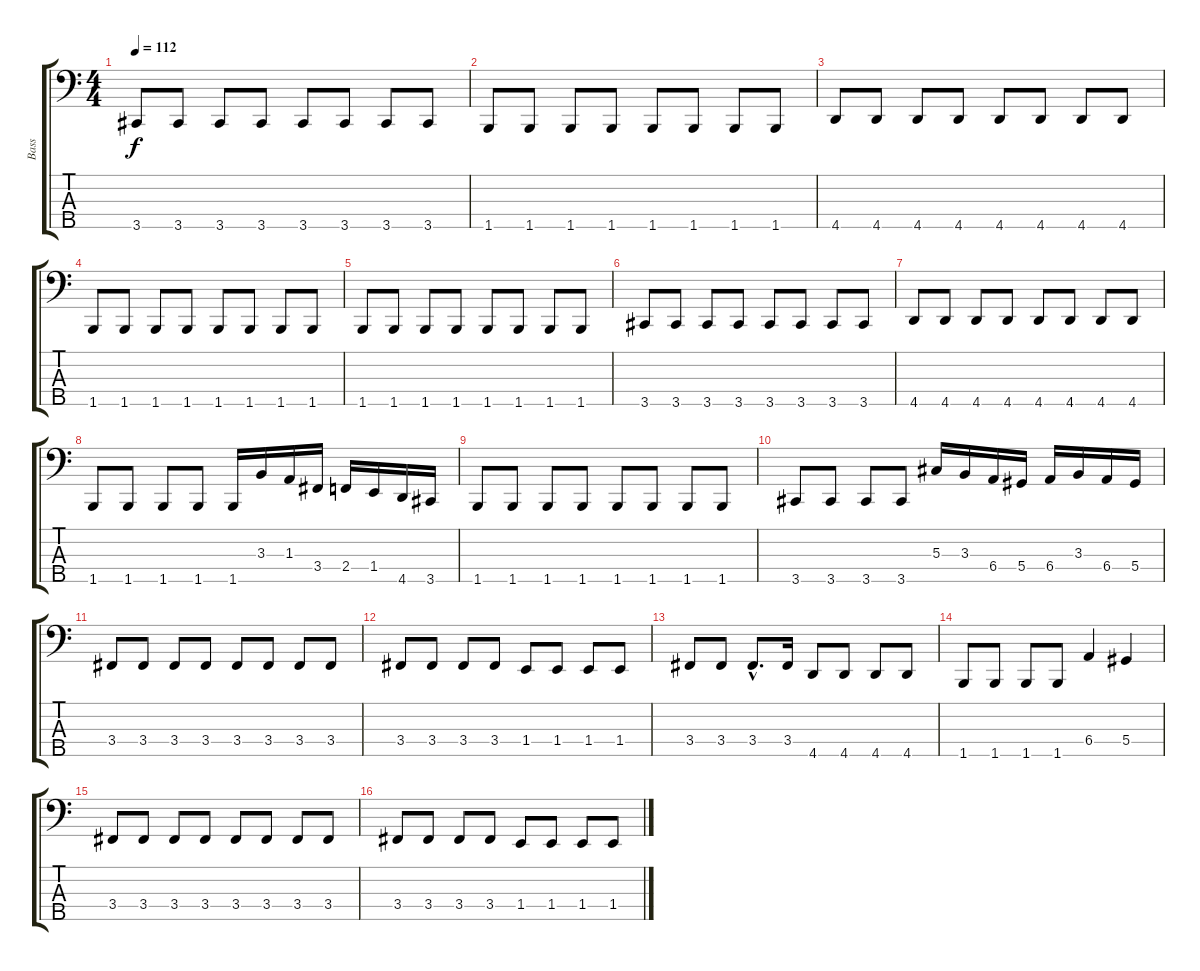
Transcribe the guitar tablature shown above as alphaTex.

\track ("Bass" "Bass") {instrument electricbasspick}
\staff {score tabs}
\tuning (Gb2 Db2 Ab1 Eb1 Bb0) {hide}
\ts (4 4)
\tempo 112
\clef f4
\ks c
3.5.8{dy f} 3.5.8 3.5.8 3.5.8 3.5.8 3.5.8 3.5.8 3.5.8 |
1.5.8 1.5.8 1.5.8 1.5.8 1.5.8 1.5.8 1.5.8 1.5.8 |
4.5.8 4.5.8 4.5.8 4.5.8 4.5.8 4.5.8 4.5.8 4.5.8 |
1.5.8 1.5.8 1.5.8 1.5.8 1.5.8 1.5.8 1.5.8 1.5.8 |
1.5.8 1.5.8 1.5.8 1.5.8 1.5.8 1.5.8 1.5.8 1.5.8 |
3.5.8 3.5.8 3.5.8 3.5.8 3.5.8 3.5.8 3.5.8 3.5.8 |
4.5.8 4.5.8 4.5.8 4.5.8 4.5.8 4.5.8 4.5.8 4.5.8 |
1.5.8 1.5.8 1.5.8 1.5.8 1.5.16 3.3.16 1.3.16 3.4.16 2.4.16 1.4.16 4.5.16 3.5.16 |
1.5.8 1.5.8 1.5.8 1.5.8 1.5.8 1.5.8 1.5.8 1.5.8 |
3.5.8 3.5.8 3.5.8 3.5.8 5.3.16 3.3.16 6.4.16 5.4.16 6.4.16 3.3.16 6.4.16 5.4.16 |
3.4.8 3.4.8 3.4.8 3.4.8 3.4.8 3.4.8 3.4.8 3.4.8 |
3.4.8 3.4.8 3.4.8 3.4.8 1.4.8 1.4.8 1.4.8 1.4.8 |
3.4.8 3.4.8 3.4{hac}.8{d} 3.4.16 4.5.8 4.5.8 4.5.8 4.5.8 |
1.5.8 1.5.8 1.5.8 1.5.8 6.4.4 5.4.4 |
3.4.8 3.4.8 3.4.8 3.4.8 3.4.8 3.4.8 3.4.8 3.4.8 |
3.4.8 3.4.8 3.4.8 3.4.8 1.4.8 1.4.8 1.4.8 1.4.8
